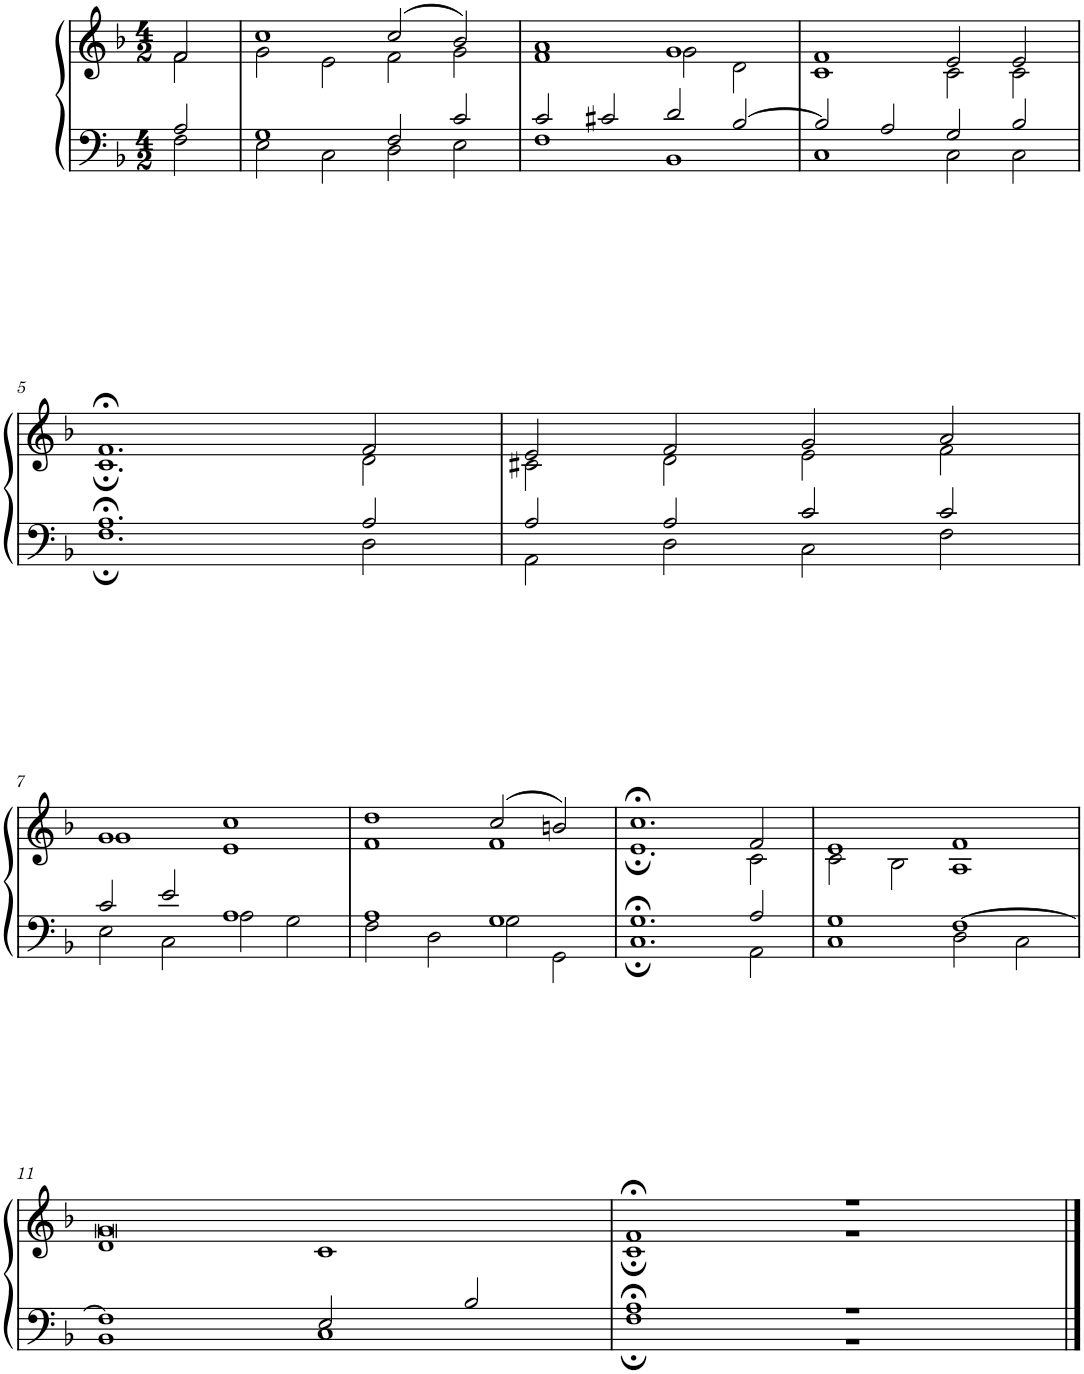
**kern	**kern
*part1	*part1
*staff2	*staff1
*I"Piano	*
*I'Pno.	*
*clefF4	*clefG2
*k[b-]	*k[b-]
*M4/2	*M4/2
=1	=1
*^	*^
2A/	2F\	2f/	2f\
=2	=2	=2	=2
1G	2E\	1cc	2g\
.	2C\	.	2e\
2F/	2D\	(2cc/	2f\
2c/	2E\	2b-/)	2g\
=3	=3	=3	=3
2c/	1F	1a	1f
2c#X/	.	.	.
2d/	1BB-	1g	2g\
[2B-/	.	.	2d\
=4	=4	=4	=4
2B-/]	1C	1f	1c
2A/	.	.	.
2G/	2C\	2e/	2c\
2B-/	2C\	2e/	2c\
!!LO:LB:g=z	!!
=5	=5	=5	=5
1.A;<	1.F;	1.f;<	1.c;
2A/	2D\	2f/	2d\
=6	=6	=6	=6
2A/	2AA\	2e/	2c#X\
2A/	2D\	2f/	2d\
2c/	2C\	2g/	2e\
2c/	2F\	2a/	2f\
!!LO:LB:g=z	!!
=7	=7	=7	=7
2c/	2E\	1g	1g
2e/	2C\	.	.
1A	2A\	1cc	1e
.	2G\	.	.
=8	=8	=8	=8
1A	2F\	1dd	1f
.	2D\	.	.
1G	2G\	(2cc/	1f
.	2GG\	2bn/)	.
=9	=9	=9	=9
1.G;<	1.C;	1.cc;<	1.e;
2A/	2AA\	2f/	2c\
=10	=10	=10	=10
1G	1C	1e	2c\
.	.	.	2B-\
[1F	2D\	1f	1A
.	2C\	.	.
!!LO:LB:g=z	!!
=11	=11	=11	=11
1F]	1BB-	0g	1d
2E/	1C	.	1c
2B-/	.	.	.
=12	=12	=12	=12
1A;<	1F;	1f;<	1c;
1r	1r	1r	1r
*v	*v	*	*
*	*v	*v
==	==
*-	*-
